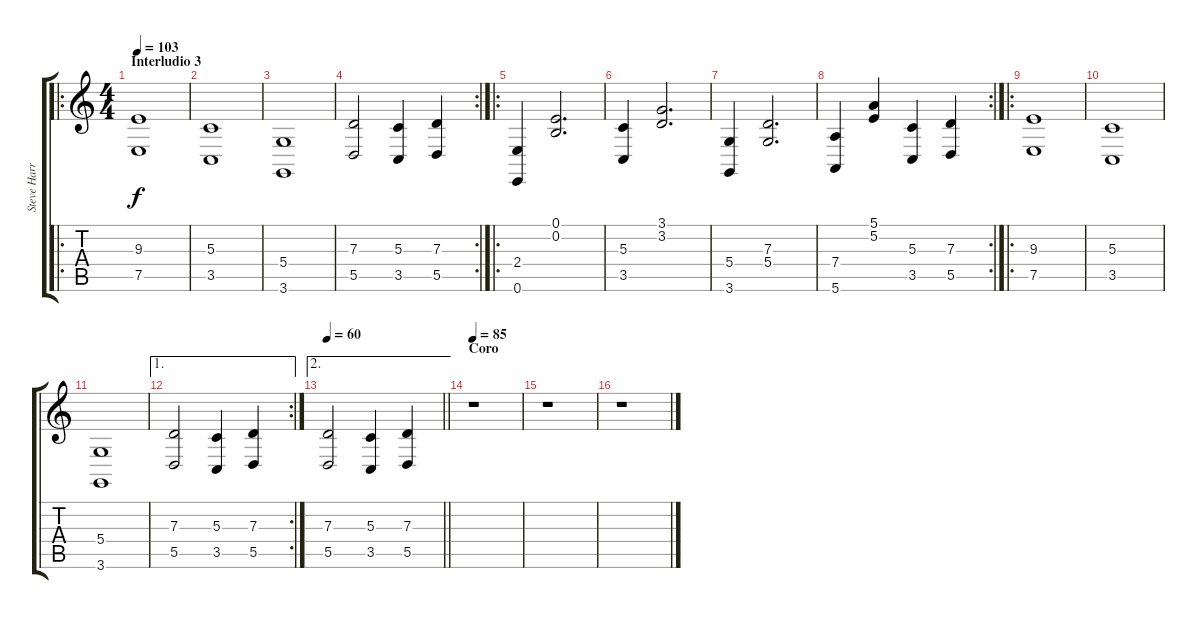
\track ("Steve Harris (Teclado)" "Steve Harr") {instrument stringensemble1}
\staff {score tabs}
\tuning (E4 B3 G3 D3 A2 E2) {hide}
\ro
\ts (4 4)
\section ("" "Interludio 3")
\tempo 103
\clef g2
\ks c
(9.3 7.5).1{dy f} |
(5.3 3.5).1 |
(5.4 3.6).1 |
\rc 2
(7.3 5.5).2 (5.3 3.5).4 (7.3 5.5).4 |
\ro
(2.4 0.6).4 (0.1 0.2).2{d} |
(5.3 3.5).4 (3.1 3.2).2{d} |
(5.4 3.6).4 (7.3 5.4).2{d} |
\rc 2
(7.4 5.6).4 (5.1 5.2).4 (5.3 3.5).4 (7.3 5.5).4 |
\ro
(9.3 7.5).1 |
(5.3 3.5).1 |
(5.4 3.6).1 |
\ae 1
\rc 2
(7.3 5.5).2 (5.3 3.5).4 (7.3 5.5).4 |
\ae 2
\tempo 60
\barLineRight lightlight
(7.3 5.5).2 (5.3 3.5).4 (7.3 5.5).4 |
\section ("" "Coro")
\tempo 85
r.1 |
r.1 |
r.1
